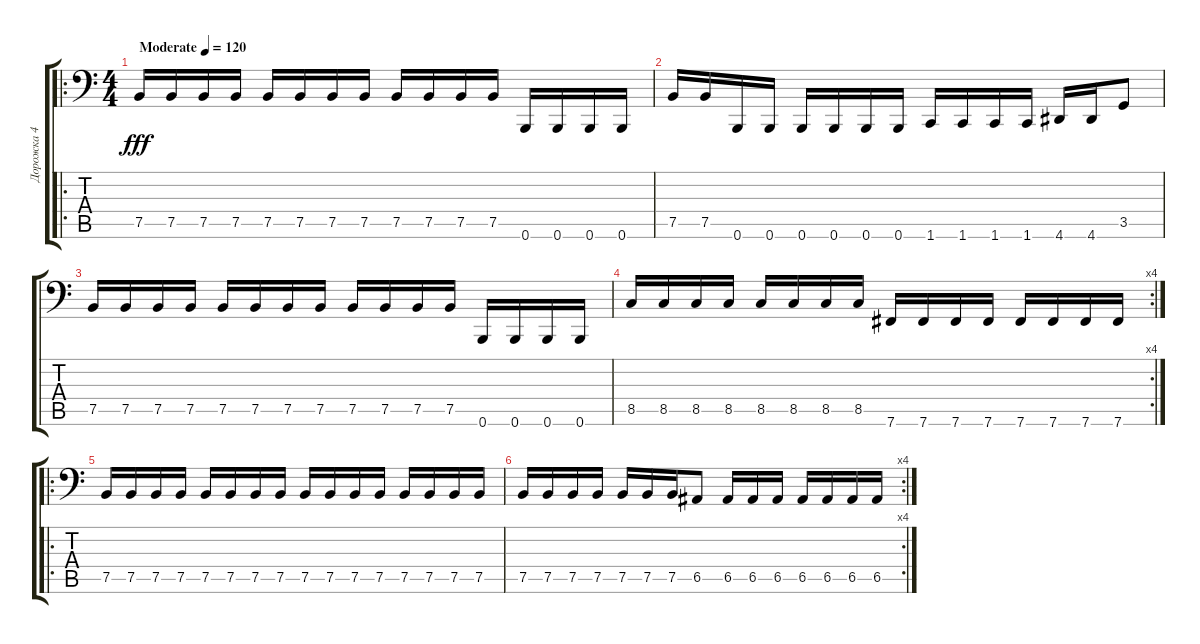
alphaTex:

\track ("Дорожка 4" "Дорожка 4") {instrument electricbasspick}
\staff {score tabs}
\tuning (B2 Gb2 D2 A1 E1 B0) {hide}
\ro
\ts (4 4)
\tempo (120 "Moderate")
\clef f4
\ks c
7.5.16{dy fff instrument electricbasspick} 7.5.16 7.5.16 7.5.16 7.5.16 7.5.16 7.5.16 7.5.16 7.5.16 7.5.16 7.5.16 7.5.16 0.6.16 0.6.16 0.6.16 0.6.16 |
7.5.16 7.5.16 0.6.16 0.6.16 0.6.16 0.6.16 0.6.16 0.6.16 1.6.16 1.6.16 1.6.16 1.6.16 4.6.16 4.6.16 3.5.8 |
7.5.16 7.5.16 7.5.16 7.5.16 7.5.16 7.5.16 7.5.16 7.5.16 7.5.16 7.5.16 7.5.16 7.5.16 0.6.16 0.6.16 0.6.16 0.6.16 |
\rc 4
8.5.16 8.5.16 8.5.16 8.5.16 8.5.16 8.5.16 8.5.16 8.5.16 7.6.16 7.6.16 7.6.16 7.6.16 7.6.16 7.6.16 7.6.16 7.6.16 |
\ro
7.5.16 7.5.16 7.5.16 7.5.16 7.5.16 7.5.16 7.5.16 7.5.16 7.5.16 7.5.16 7.5.16 7.5.16 7.5.16 7.5.16 7.5.16 7.5.16 |
\rc 4
7.5.16 7.5.16 7.5.16 7.5.16 7.5.16 7.5.16 7.5.16 6.5.8 6.5.16 6.5.16 6.5.16 6.5.16 6.5.16 6.5.16 6.5.16
